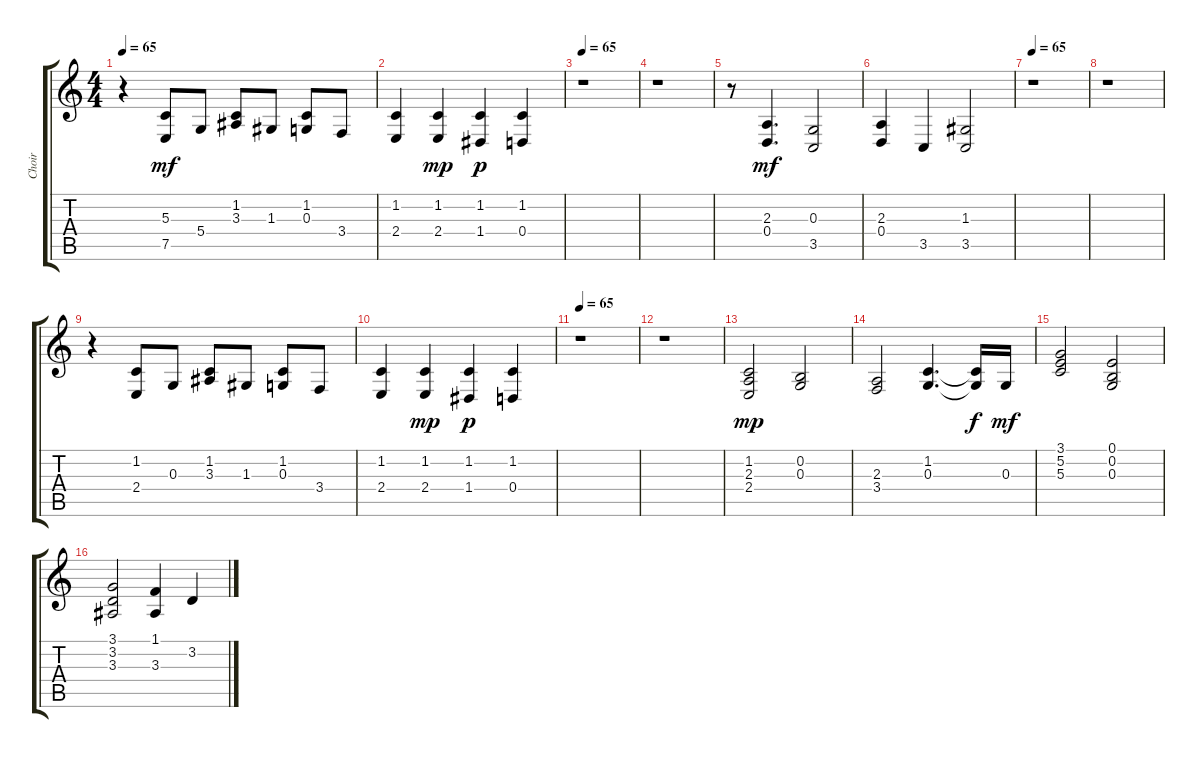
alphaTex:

\track ("Choir" "Choir") {instrument choiraahs}
\staff {score tabs}
\tuning (E4 B3 G3 D3 A2 E2) {hide}
\ts (4 4)
\tempo 65
\clef g2
\ks c
r.4{dy f} (5.3 7.5).8{dy mf} 5.4.8 (1.2 3.3).8 1.3.8 (1.2 0.3).8 3.4.8 |
(1.2 2.4).4 (1.2 2.4).4{dy mp} (1.2 1.4).4{dy p} (1.2 0.4).4 |
\tempo 65
r.1 |
r.1 |
r.8 (2.3 0.4).4{d dy mf} (0.3 3.5).2 |
(2.3 0.4).4 3.5.4 (1.3 3.5).2 |
\tempo 65
r.1 |
r.1 |
r.4 (1.2 2.4).8 0.3.8 (1.2 3.3).8 1.3.8 (1.2 0.3).8 3.4.8 |
(1.2 2.4).4 (1.2 2.4).4{dy mp} (1.2 1.4).4{dy p} (1.2 0.4).4 |
\tempo 65
r.1 |
r.1 |
(1.2 2.3 2.4).2{dy mp} (0.2 0.3).2 |
(2.3 3.4).2 (1.2 0.3).4{d} (1.2{t} 0.3{t}).16{dy f} 0.3.16{dy mf} |
(3.1 5.2 5.3).2 (0.1 0.2 0.3).2 |
(3.1 3.2 3.3).2 (1.1 3.3).4 3.2.4
